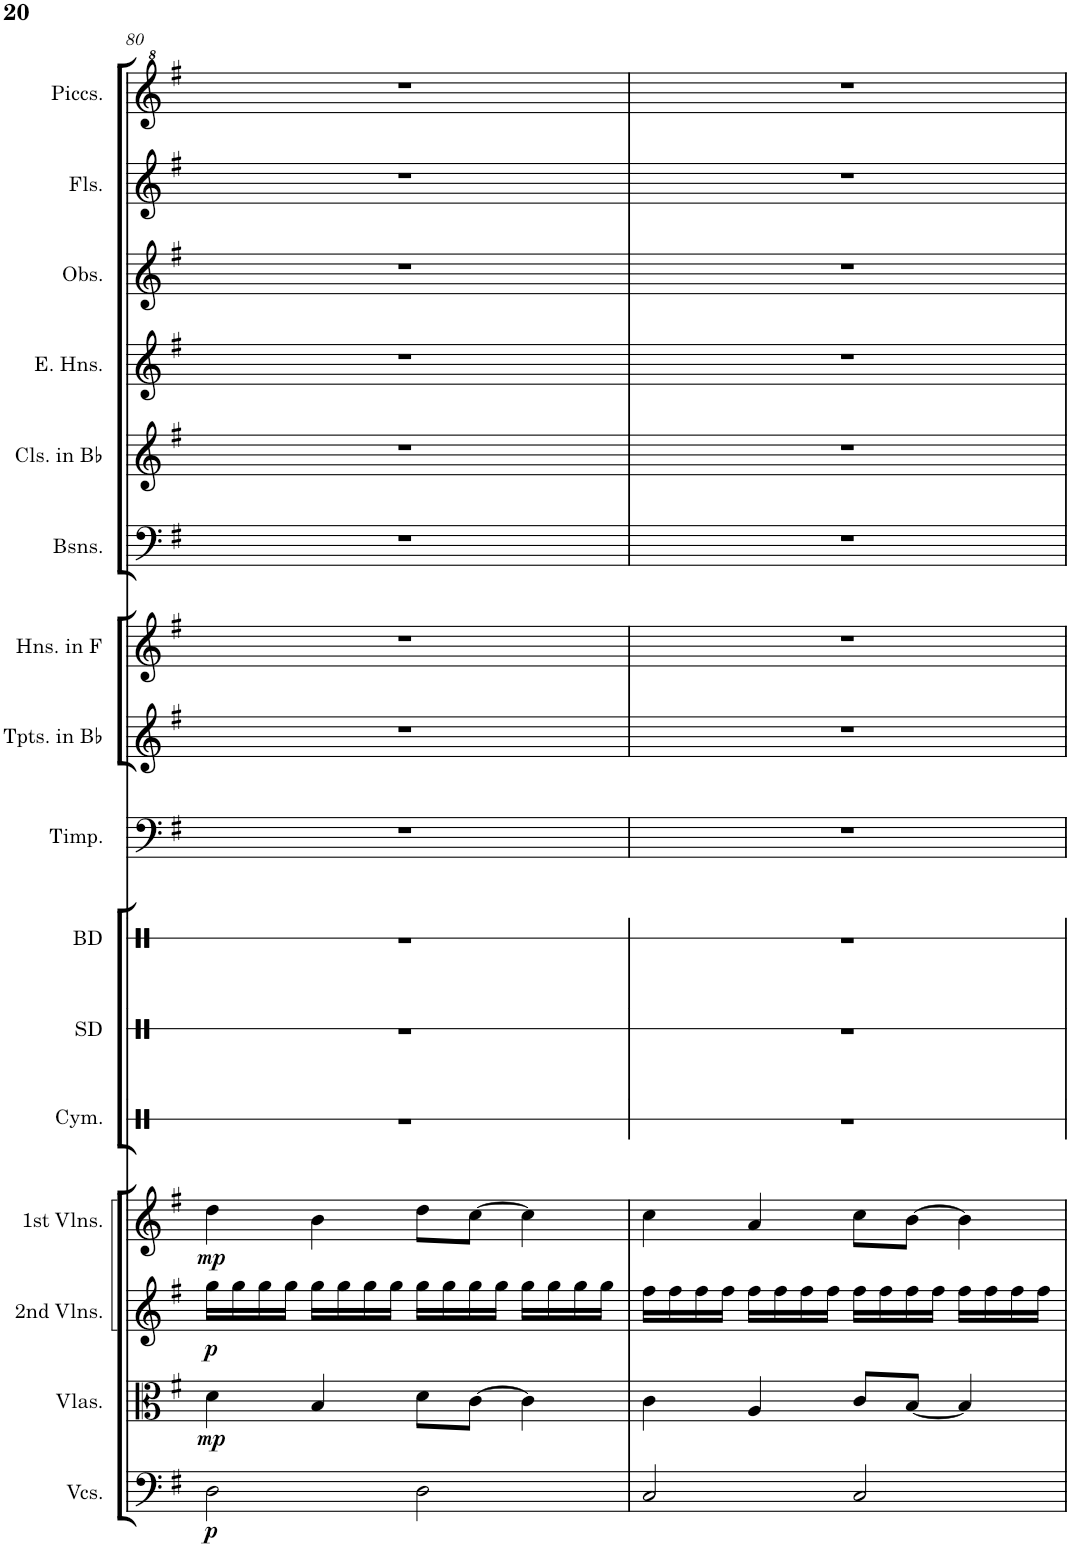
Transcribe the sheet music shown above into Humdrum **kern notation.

**kern	**dynam	**kern	**dynam	**kern	**dynam	**kern	**dynam	**kern	**kern	**kern	**kern	**kern	**kern	**kern	**kern	**kern	**kern	**kern	**kern
*part16	*part16	*part15	*part15	*part14	*part14	*part13	*part13	*part12	*part11	*part10	*part9	*part8	*part7	*part6	*part5	*part4	*part3	*part2	*part1
*staff16	*staff16	*staff15	*staff15	*staff14	*staff14	*staff13	*staff13	*staff12	*staff11	*staff10	*staff9	*staff8	*staff7	*staff6	*staff5	*staff4	*staff3	*staff2	*staff1
*I"Violoncellos	*	*I"Violas	*	*I"2nd Violins	*	*I"1st Violins	*	*I"Cymbals	*I"Snare Drum	*I"Bass Drum	*I"Timpani	*I"Trumpets in Bb	*I"Horns in F	*I"Bassoons	*I"Clarinets in Bb	*I"English Horns	*I"Oboes	*I"Flutes	*I"Piccolos
*I'Vcs.	*	*I'Vlas.	*	*I'2nd Vlns.	*	*I'1st Vlns.	*	*I'Cym.	*I'SD	*I'BD	*I'Timp.	*I'Tpts. in Bb	*I'Hns. in F	*I'Bsns.	*I'Cls. in Bb	*I'E. Hns.	*I'Obs.	*I'Fls.	*I'Piccs.
!!LO:PB:g=z
*clefF4	*	*clefC3	*	*clefG2	*	*clefG2	*	*clefX	*clefX	*clefX	*clefF4	*clefG2	*clefG2	*clefF4	*clefG2	*clefG2	*clefG2	*clefG2	*clefG^2
*	*	*	*	*	*	*	*	*	*	*	*	*Trd1c2	*Trd4c7	*	*Trd1c2	*Trd4c7	*	*	*Trd-7c-12
*k[f#]	*	*k[f#]	*	*k[f#]	*	*k[f#]	*	*k[]	*k[]	*k[]	*k[f#]	*k[f#]	*k[f#]	*k[f#]	*k[f#]	*k[f#]	*k[f#]	*k[f#]	*k[f#]
*M4/4	*	*M4/4	*	*M4/4	*	*M4/4	*	*M4/4	*M4/4	*M4/4	*M4/4	*M4/4	*M4/4	*M4/4	*M4/4	*M4/4	*M4/4	*M4/4	*M4/4
*met(c)	*	*met(c)	*	*met(c)	*	*met(c)	*	*met(c)	*met(c)	*met(c)	*met(c)	*met(c)	*met(c)	*met(c)	*met(c)	*met(c)	*met(c)	*met(c)	*met(c)
=80	=80	=80	=80	=80	=80	=80	=80	=80	=80	=80	=80	=80	=80	=80	=80	=80	=80	=80	=80
!	!LO:DY:b	!	!LO:DY:b	!	!LO:DY:b	!	!LO:DY:b	!	!	!	!	!	!	!	!	!	!	!	!
2D\	p	4d\	mp	16gg\LL	p	4dd\	mp	1r	1r	1r	1r	1r	1r	1r	1r	1r	1r	1r	1r
.	.	.	.	16gg\	.	.	.	.	.	.	.	.	.	.	.	.	.	.	.
.	.	.	.	16gg\	.	.	.	.	.	.	.	.	.	.	.	.	.	.	.
.	.	.	.	16gg\JJ	.	.	.	.	.	.	.	.	.	.	.	.	.	.	.
.	.	4B/	.	16gg\LL	.	4b\	.	.	.	.	.	.	.	.	.	.	.	.	.
.	.	.	.	16gg\	.	.	.	.	.	.	.	.	.	.	.	.	.	.	.
.	.	.	.	16gg\	.	.	.	.	.	.	.	.	.	.	.	.	.	.	.
.	.	.	.	16gg\JJ	.	.	.	.	.	.	.	.	.	.	.	.	.	.	.
2D\	.	8d\L	.	16gg\LL	.	8dd\L	.	.	.	.	.	.	.	.	.	.	.	.	.
.	.	.	.	16gg\	.	.	.	.	.	.	.	.	.	.	.	.	.	.	.
.	.	[8c\J	.	16gg\	.	[8cc\J	.	.	.	.	.	.	.	.	.	.	.	.	.
.	.	.	.	16gg\JJ	.	.	.	.	.	.	.	.	.	.	.	.	.	.	.
.	.	4c\]	.	16gg\LL	.	4cc\]	.	.	.	.	.	.	.	.	.	.	.	.	.
.	.	.	.	16gg\	.	.	.	.	.	.	.	.	.	.	.	.	.	.	.
.	.	.	.	16gg\	.	.	.	.	.	.	.	.	.	.	.	.	.	.	.
.	.	.	.	16gg\JJ	.	.	.	.	.	.	.	.	.	.	.	.	.	.	.
=81	=81	=81	=81	=81	=81	=81	=81	=81	=81	=81	=81	=81	=81	=81	=81	=81	=81	=81	=81
2C/	.	4c\	.	16ff#\LL	.	4cc\	.	1r	1r	1r	1r	1r	1r	1r	1r	1r	1r	1r	1r
.	.	.	.	16ff#\	.	.	.	.	.	.	.	.	.	.	.	.	.	.	.
.	.	.	.	16ff#\	.	.	.	.	.	.	.	.	.	.	.	.	.	.	.
.	.	.	.	16ff#\JJ	.	.	.	.	.	.	.	.	.	.	.	.	.	.	.
.	.	4A/	.	16ff#\LL	.	4a/	.	.	.	.	.	.	.	.	.	.	.	.	.
.	.	.	.	16ff#\	.	.	.	.	.	.	.	.	.	.	.	.	.	.	.
.	.	.	.	16ff#\	.	.	.	.	.	.	.	.	.	.	.	.	.	.	.
.	.	.	.	16ff#\JJ	.	.	.	.	.	.	.	.	.	.	.	.	.	.	.
2C/	.	8c/L	.	16ff#\LL	.	8cc\L	.	.	.	.	.	.	.	.	.	.	.	.	.
.	.	.	.	16ff#\	.	.	.	.	.	.	.	.	.	.	.	.	.	.	.
.	.	[8B/J	.	16ff#\	.	[8b\J	.	.	.	.	.	.	.	.	.	.	.	.	.
.	.	.	.	16ff#\JJ	.	.	.	.	.	.	.	.	.	.	.	.	.	.	.
.	.	4B/]	.	16ff#\LL	.	4b\]	.	.	.	.	.	.	.	.	.	.	.	.	.
.	.	.	.	16ff#\	.	.	.	.	.	.	.	.	.	.	.	.	.	.	.
.	.	.	.	16ff#\	.	.	.	.	.	.	.	.	.	.	.	.	.	.	.
.	.	.	.	16ff#\JJ	.	.	.	.	.	.	.	.	.	.	.	.	.	.	.
=	=	=	=	=	=	=	=	=	=	=	=	=	=	=	=	=	=	=	=
*-	*-	*-	*-	*-	*-	*-	*-	*-	*-	*-	*-	*-	*-	*-	*-	*-	*-	*-	*-
